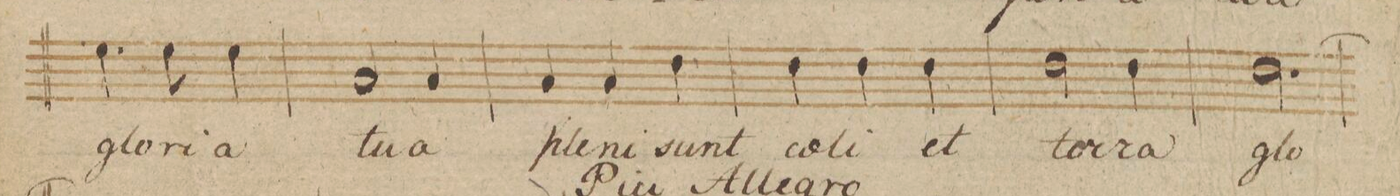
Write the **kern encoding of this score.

**kern	**text	**dynam
*I"Tenore.	*	*
*clefC4	*	*
*k[b-]	*	*
*met(c)	*	*
*M3/4	*	*
4.d\	glo-	.
8d\	-ri-	.
4d\	-a	.
=26	=26	=26
2G/	tu-	.
4G/	-a	.
=27	=27	=27
4G/	ple-	.
4G/	-ni	.
4c\	sunt	.
=28	=28	=28
4c\	coe-	.
4c\	-li	.
4c\	et	.
=29	=29	=29
2c\	ter-	.
4c\	-ra	.
=30	=30	=30
[2.c\	glo-	.
=31	=31	=31
*-	*-	*-
